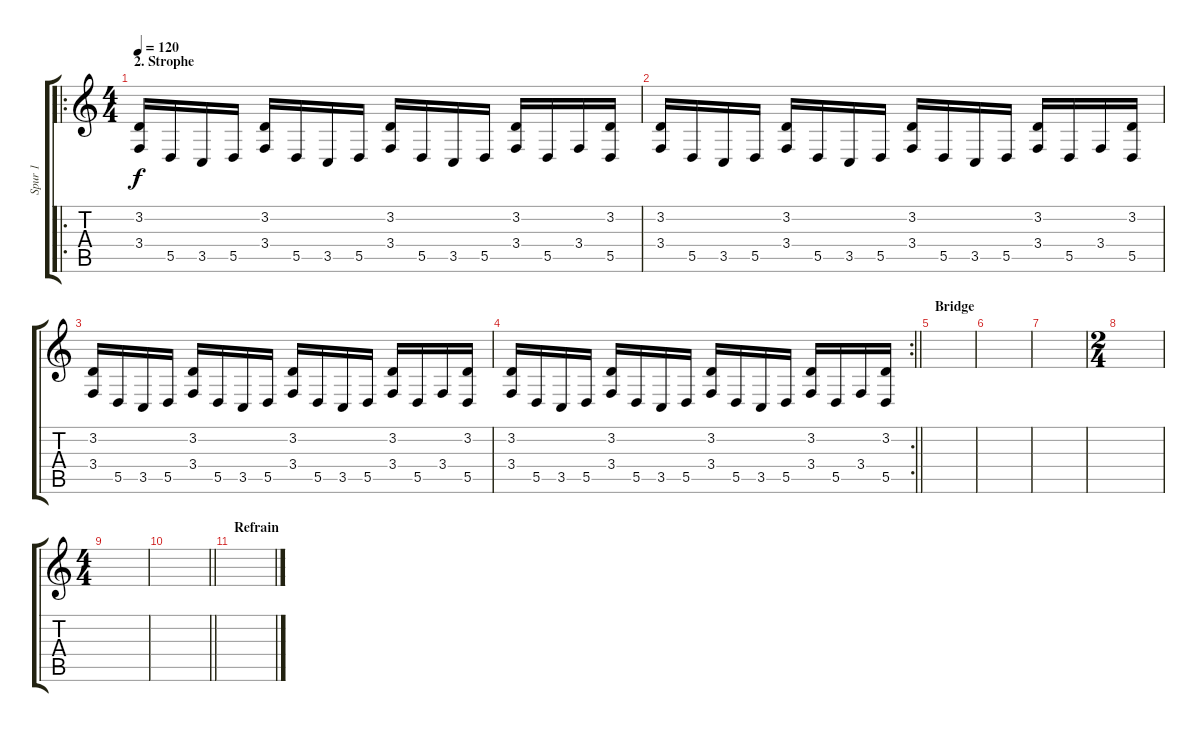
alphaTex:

\track ("Spur 1" "Spur 1") {instrument lead1square}
\staff {score tabs}
\tuning (E4 B3 G3 D3 A2 C2) {hide}
\ro
\ts (4 4)
\section ("" "2. Strophe")
\tempo 120
\clef g2
\ks c
(3.2 3.4).16{dy f} 5.5.16 3.5.16 5.5.16 (3.2 3.4).16 5.5.16 3.5.16 5.5.16 (3.2 3.4).16 5.5.16 3.5.16 5.5.16 (3.2 3.4).16 5.5.16 3.4.16 (3.2 5.5).16 |
(3.2 3.4).16 5.5.16 3.5.16 5.5.16 (3.2 3.4).16 5.5.16 3.5.16 5.5.16 (3.2 3.4).16 5.5.16 3.5.16 5.5.16 (3.2 3.4).16 5.5.16 3.4.16 (3.2 5.5).16 |
(3.2 3.4).16 5.5.16 3.5.16 5.5.16 (3.2 3.4).16 5.5.16 3.5.16 5.5.16 (3.2 3.4).16 5.5.16 3.5.16 5.5.16 (3.2 3.4).16 5.5.16 3.4.16 (3.2 5.5).16 |
\rc 2
\barLineRight lightlight
(3.2 3.4).16 5.5.16 3.5.16 5.5.16 (3.2 3.4).16 5.5.16 3.5.16 5.5.16 (3.2 3.4).16 5.5.16 3.5.16 5.5.16 (3.2 3.4).16 5.5.16 3.4.16 (3.2 5.5).16 |
\section ("" "Bridge")
|
|
|
\ts (2 4)
|
\ts (4 4)
|
\barLineRight lightlight
|
\section ("" "Refrain")
